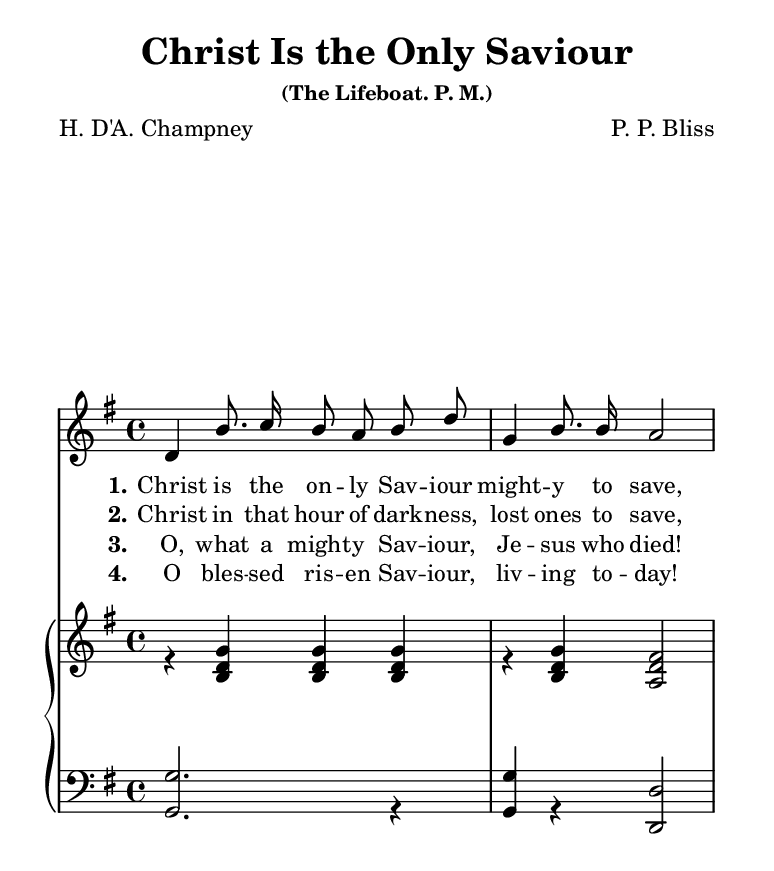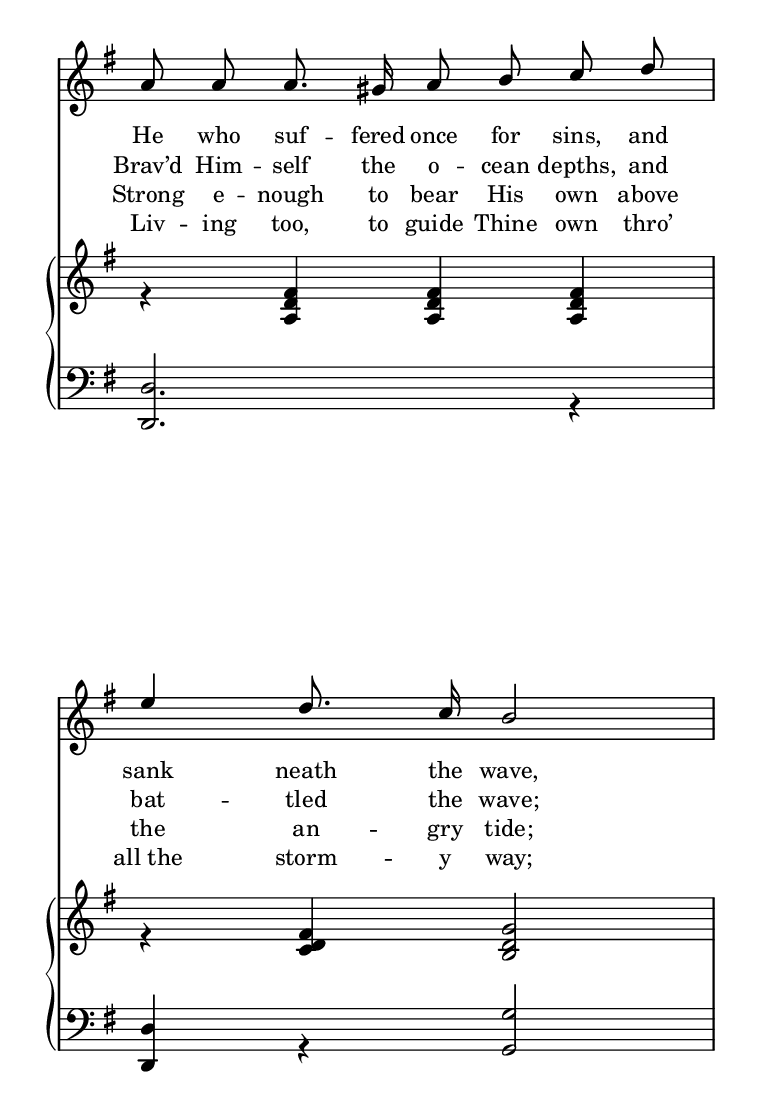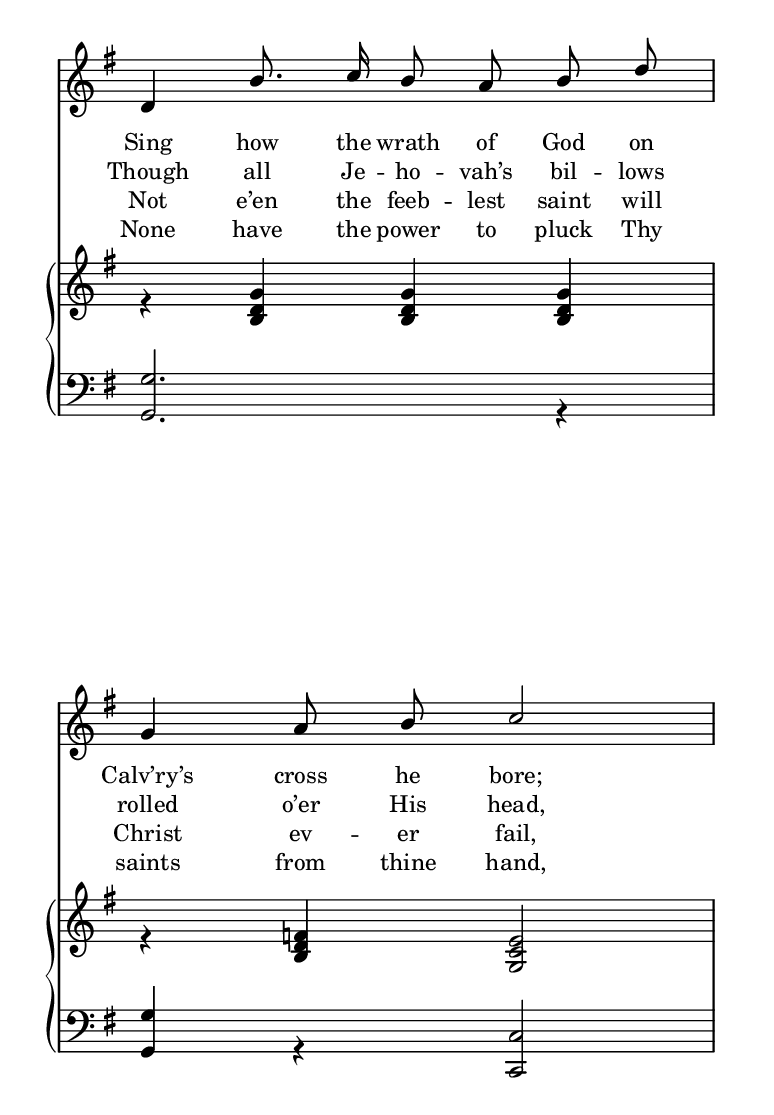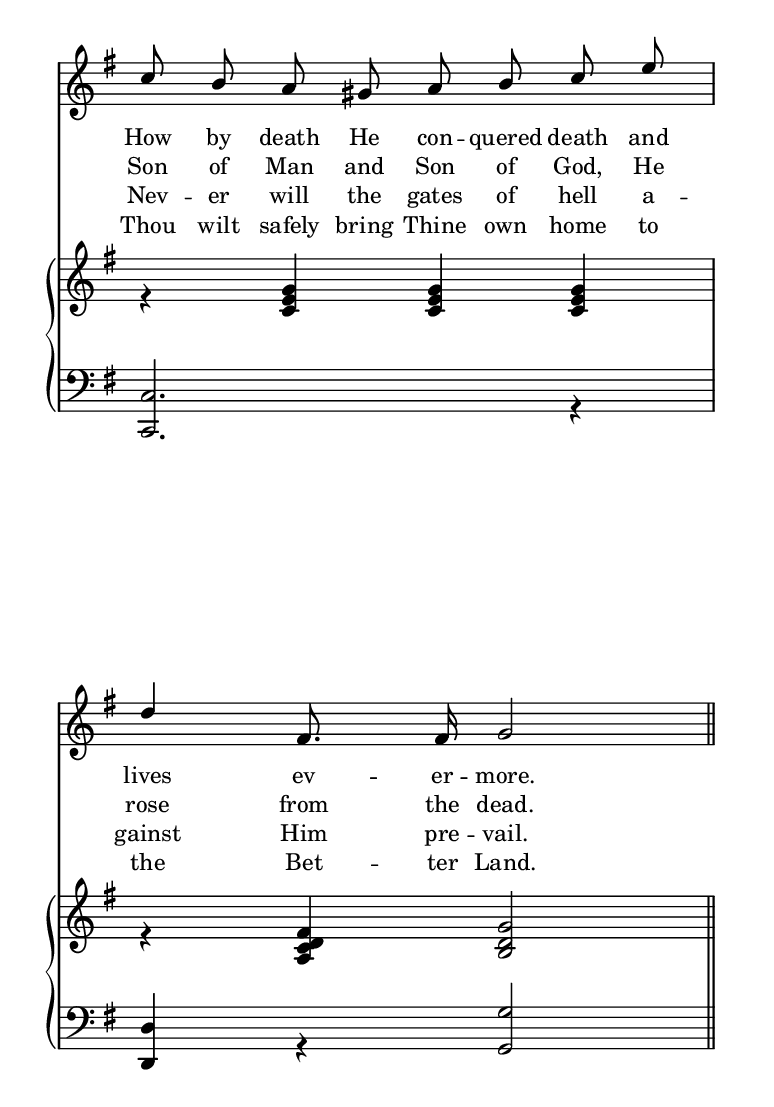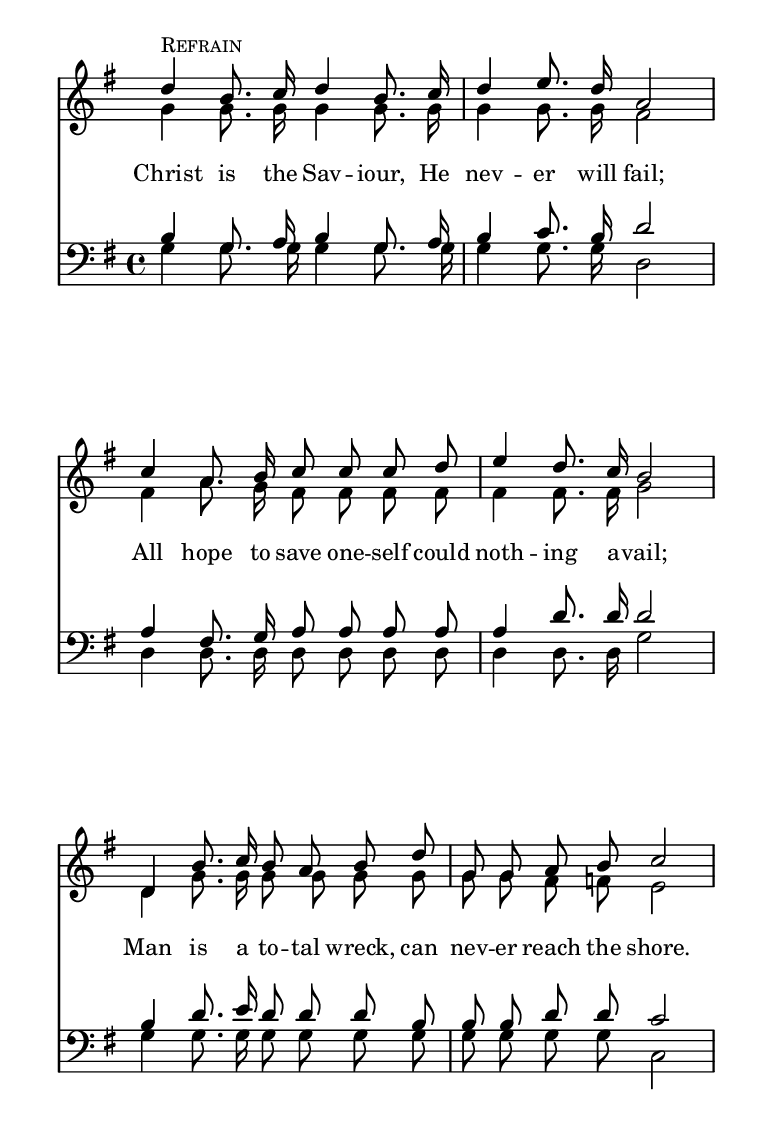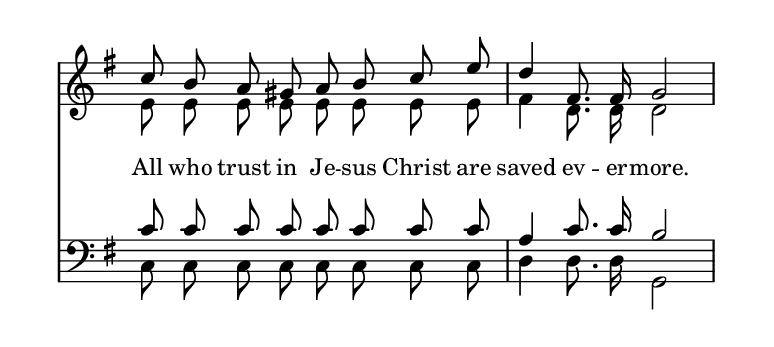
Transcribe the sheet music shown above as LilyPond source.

\include "common/global.ily"
\paper {
  \include "common/paper.ily"
  %ragged-bottom = ##t
  ragged-last-bottom = ##t
  systems-per-page = ##f
  page-count = ##f
}

\header{
  title = "Christ Is the Only Saviour"
  subsubtitle = "(The Lifeboat. P. M.)"
  %meter = "P.M."
  poet = "H. D'A. Champney"
  composer = "P. P. Bliss"
  %copyright = ""
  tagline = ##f
}

% for fermata in MIDI
ta = { \tempo 4=80 }
tb = { \tempo 4=40 }

patternAA = { c4 c8. c16 c8 c8 c8 c8 | c4 c8. c16 c2 }
patternAB = { c4 c8. c16 c8 c8 c8 c8 | c4 c8  c8  c2 }
patternAC = { c4 c8. c16 c4 c8.  c16 | c4 c8. c16 c2 }
patternAD = { c4 c8. c16 c8 c8 c8 c8 | c8 c8 c8 c8 c2 }
patternAE = { c8 c8 c8. c16 c8 c8 c8 c8 | c4 c8. c16 c2 }

patternBA = { c8 c8 c8 c8 c8 c8 c8 c8 | c4 c8. c16 c2 }

global = {
  \include "common/overrides.ily"
  \override Staff.TimeSignature.style = #'()
  \time 4/4
  \override Score.MetronomeMark.transparent = ##t % hide all fermata changes too
  \ta
  \key g \major
  %\partial 4
  \autoBeamOff
}

notesAlto = {
\global
\relative e' {

  %\repeat unfold 32 { \skip 4 }
  \changePitch \patternAC { g g g g g g | g g g fis }
  \changePitch \patternAA { fis a g fis fis fis fis | fis fis fis g }
  \changePitch \patternAD { d g g g g g g | g g fis f e }
  \changePitch \patternBA { e e e e e e e e | fis d d d }

}
}

notesTenor = {
\global
\relative a {

  \changePitch \patternAC { b g a b g a | b c b d }
  \changePitch \patternAA { a fis g a a a a | a d d d }
  \changePitch \patternAD { b d e d d d b | b b d d c }
  \changePitch \patternBA { c c c c c c c c | a c c b }

}
}

notesBass = {
\global
\relative f {

  \changePitch \patternAC { g g g g g g | g g g d }
  \changePitch \patternAA { d d d d d d d | d d d g }
  \changePitch \patternAD { g g g g g g g | g g g g c, }
  \changePitch \patternBA { c c c c c c c c | d d d g, }

}
}

Refrain = \lyricmode {

Christ is the Sav -- iour, He nev -- er will fail;
All hope to save one -- self could noth -- ing a -- vail;
Man is a to -- tal wreck, can nev -- er reach the shore. \break
All who trust in Je -- sus Christ are saved ev -- er -- more.

}

notesSopranoRefrain = {
\global
\relative c' {

  << s^\markup { \small \caps "Refrain" }
  \changePitch \patternAC { d' b c d b c | d e d a  } >>
  \changePitch \patternAA { c a b c c c d | e d c b }
  \changePitch \patternAD { d, b' c b a b d | g, g a b c }
  \changePitch \patternBA { c b a gis a b c e | d fis, fis g }

}
}

notesSoprano = {
\global
\relative c' {

  \changePitch \patternAA { d b' c b a b d | g, b b a }
  \changePitch \patternAE { a a a gis a b c d | e d c b } % patternAA in the original, but nonsensical
  \changePitch \patternAB { d, b' c b a b d | g, a b c }
  \changePitch \patternBA { c b a gis a b c e | d fis, fis g }

  \bar "||"

}
}

notesRightHand = {
\global
\override Stem.direction = #UP
\relative e' {

r4 < b d g >4 < b d g >4 < b d g >4 | r4 < b d g >4 < a d fis >2
r4 < a d fis >4 < a d fis >4 < a d fis >4 | r4 < c d fis >4 < b d g >2
r4 < b d g >4 < b d g >4 < b d g >4 | r4 < b d f >4 < g c e >2
r4 < c e g >4 < c e g >4 < c e g >4 | r4 < a c d fis >4 < b d g >2

}
}

notesLeftHand = {
\global
\override Stem.direction = #UP
\clef bass
\relative f, {

< g g' >2. r4 | < g g' >4 r4 < d d' >2 
< d d' >2. r4 | < d d' >4 r4 < g g' >2 
< g g' >2. r4 | < g g' >4 r4 < c, c' >2 
< c c' >2. r4 | < d d' >4 r4 < g g' >2 

}
}

wordsA = \lyricmode {
\set stanza = "1."

Christ is the on -- ly Sav -- iour might -- y to save,
He who suf -- fered once for sins, and sank neath the wave,
Sing how the wrath of God on Calv’ry’s cross he bore;
How by death He con -- quered death and lives ev -- er -- more.

}

wordsB = \lyricmode {
\set stanza = "2."

Christ in that hour of dark -- ness, lost ones to save,
Brav’d Him -- self the o -- cean depths, and bat -- tled the wave;
Though all Je -- ho -- vah’s bil -- lows rolled o’er His head,
Son of Man and Son of God, He rose from the dead.

}

wordsC = \lyricmode {
\set stanza = "3."

O, what a might -- y Sav -- iour, Je -- sus who died!
Strong e -- nough to bear His own above the an -- gry tide; % a -- bove ?
Not e’en the feeb -- lest saint will Christ ev -- er fail,
Nev -- er will the gates of hell a -- gainst Him pre -- vail.

}

wordsD = \lyricmode {
\set stanza = "4."

O bles -- sed ris -- en Sav -- iour, liv -- ing to -- day!
Liv -- ing too, to guide Thine own thro’ all_the storm -- y way;
None have the power to pluck Thy saints from thine hand,
Thou wilt safely bring Thine own home to the Bet -- ter Land.

}

\score {
  \context ChoirStaff <<
    \context Staff = upper <<
      \set ChoirStaff.systemStartDelimiter = #'SystemStartBar
      \context Voice  = sopranos { \voiceOne << \notesSoprano >> }
      \context Lyrics = one   \lyricsto sopranos \wordsA
      \context Lyrics = two   \lyricsto sopranos \wordsB
      \context Lyrics = three \lyricsto sopranos \wordsC
      \context Lyrics = four  \lyricsto sopranos \wordsD
    >>
    \context PianoStaff = men <<
      \context Voice  = righthand { \voiceTwo << \notesRightHand >> }
      \context Voice  = lefthand { \voiceTwo << \notesLeftHand >> }
    >>
  >>
  \layout {
    \include "common/layout.ily"
  }
}

\pageBreak

\score {
  \context ChoirStaff <<
    \context Staff = upper <<
    \set ChoirStaff.systemStartDelimiter = #'SystemStartBar
      \override Staff.TimeSignature.stencil = ##f
      \context Voice  = sopranosRefrain { \voiceOne << \notesSopranoRefrain >> }
      \context Voice  = altos { \voiceTwo << \notesAlto >> }
      \context Lyrics = one   \lyricsto sopranosRefrain \Refrain
    >>
    \context Staff = men <<
      \clef bass
      \context Voice  = tenors { \voiceOne << \notesTenor >> }
      \context Voice  = basses { \voiceTwo << \notesBass >> }
    >>
  >>
  \layout {
    \include "common/layout.ily"
  }
}


\score {
  \new Score {
    \context ChoirStaff <<
      \new Staff = upper <<
        \set ChoirStaff.systemStartDelimiter = #'SystemStartBar
        \new Voice  = sopranos { \voiceOne { << \notesSoprano >> << \notesSopranoRefrain >> } }
        \new Voice  = altos { \voiceTwo { \repeat unfold 32 { \skip 4 } << \notesAlto >> } }
        \new Lyrics = one   \lyricsto sopranos \wordsA \Refrain
        \new Lyrics = two   \lyricsto sopranos \wordsB
        \new Lyrics = three \lyricsto sopranos \wordsC
        \new Lyrics = four  \lyricsto sopranos \wordsD
      >>
      \new PianoStaff = men <<
        \new Voice  = righthand { \voiceTwo << \notesRightHand >> }
        \new Voice  = lefthand { \voiceTwo << \notesLeftHand >> }
        \new Voice  = tenors { \voiceOne { \repeat unfold 32 { \skip 4 } << \notesTenor >> } }
        \new Voice  = basses { \voiceTwo { \repeat unfold 32 { \skip 4 } << \notesBass >> } }
      >>
    >>
  }
  \midi{
    \include "common/midi.ily"
  }
}

\version "2.18.0"  % necessary for upgrading to future LilyPond versions.

% vi:set et ts=2 sw=2 ai nocindent syntax=lilypond
